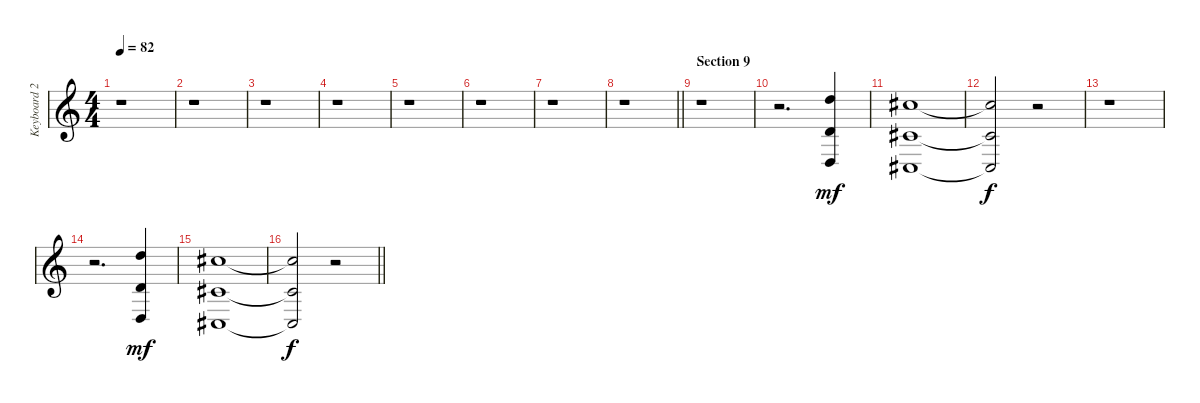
\track ("Keyboard 2 (Strings)" "Keyboard 2") {instrument stringensemble1}
\staff {score}
\tuning (E4 B3 G3 D3 A2 E2) {hide}
\ts (4 4)
\tempo 82
\clef g2
\ks c
r.1{dy mf} |
r.1 |
r.1 |
r.1 |
r.1 |
r.1 |
r.1 |
\barLineRight lightlight
r.1 |
\section ("" "Section 9")
r.1 |
r.2{d} (10.1 7.3 5.5).4 |
(9.1 6.3 4.5).1 |
(9.1{t} 6.3{t} 4.5{t}).2{dy f} r.2 |
r.1 |
r.2{d} (10.1 7.3 5.5).4{dy mf} |
(9.1 6.3 4.5).1 |
\barLineRight lightlight
(9.1{t} 6.3{t} 4.5{t}).2{dy f} r.2
